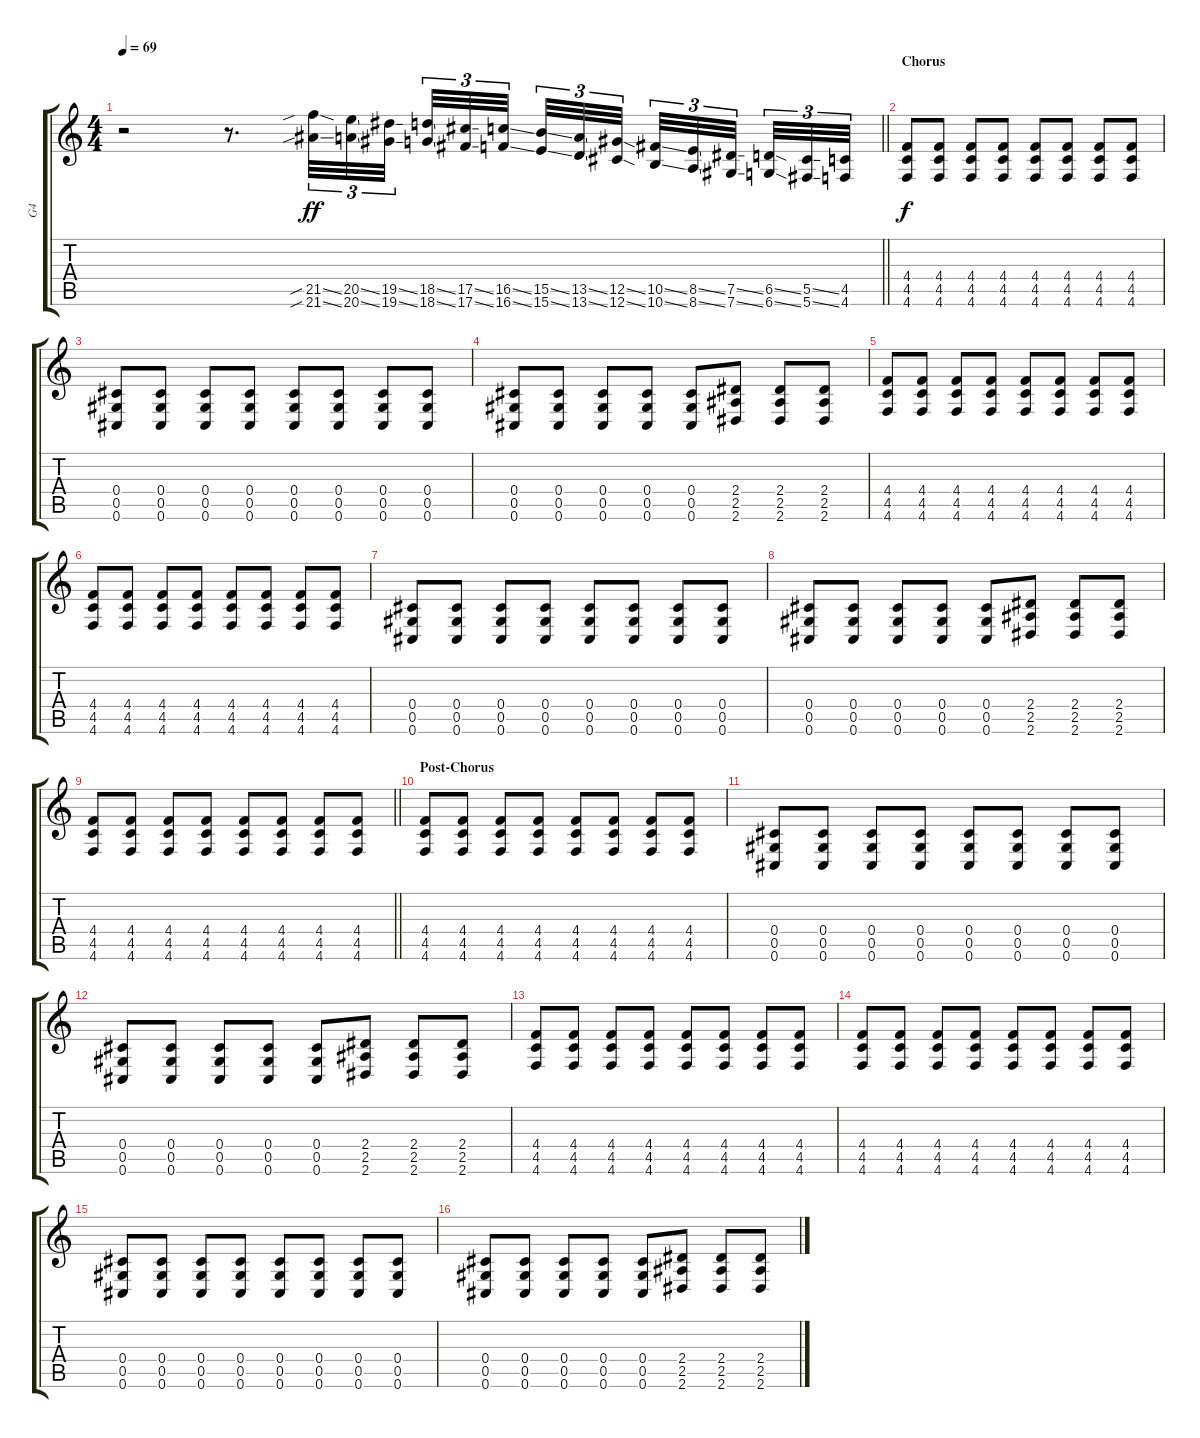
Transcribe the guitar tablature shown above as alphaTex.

\track ("G4" "G4") {instrument distortionguitar}
\staff {score tabs}
\tuning (Eb4 Bb3 Gb3 Db3 Ab2 Db2) {hide}
\ts (4 4)
\tempo 69
\clef g2
\barLineRight lightlight
\ks c
r.2{dy f} r.8{d} (21.5{sib ss} 21.6{sib ss}).32{tu (3 2) dy ff} (20.5{ss} 20.6{ss}).32{tu (3 2)} (19.5{ss} 19.6{ss}).32{tu (3 2)} (18.5{ss} 18.6{ss}).32{tu (3 2)} (17.5{ss} 17.6{ss}).32{tu (3 2)} (16.5{ss} 16.6{ss}).32{tu (3 2) beam splitsecondary} (15.5{ss} 15.6{ss}).32{tu (3 2)} (13.5{ss} 13.6{ss}).32{tu (3 2)} (12.5{ss} 12.6{ss}).32{tu (3 2) beam splitsecondary} (10.5{ss} 10.6{ss}).32{tu (3 2)} (8.5{ss} 8.6{ss}).32{tu (3 2)} (7.5{ss} 7.6{ss}).32{tu (3 2) beam splitsecondary} (6.5{ss} 6.6{ss}).32{tu (3 2)} (5.5{ss} 5.6{ss}).32{tu (3 2)} (4.5 4.6).32{tu (3 2)} |
\section ("" "Chorus")
(4.4 4.5 4.6).8{dy f} (4.4 4.5 4.6).8 (4.4 4.5 4.6).8 (4.4 4.5 4.6).8 (4.4 4.5 4.6).8 (4.4 4.5 4.6).8 (4.4 4.5 4.6).8 (4.4 4.5 4.6).8 |
(0.4 0.5 0.6).8 (0.4 0.5 0.6).8 (0.4 0.5 0.6).8 (0.4 0.5 0.6).8 (0.4 0.5 0.6).8 (0.4 0.5 0.6).8 (0.4 0.5 0.6).8 (0.4 0.5 0.6).8 |
(0.4 0.5 0.6).8 (0.4 0.5 0.6).8 (0.4 0.5 0.6).8 (0.4 0.5 0.6).8 (0.4 0.5 0.6).8 (2.4 2.5 2.6).8 (2.4 2.5 2.6).8 (2.4 2.5 2.6).8 |
(4.4 4.5 4.6).8 (4.4 4.5 4.6).8 (4.4 4.5 4.6).8 (4.4 4.5 4.6).8 (4.4 4.5 4.6).8 (4.4 4.5 4.6).8 (4.4 4.5 4.6).8 (4.4 4.5 4.6).8 |
(4.4 4.5 4.6).8 (4.4 4.5 4.6).8 (4.4 4.5 4.6).8 (4.4 4.5 4.6).8 (4.4 4.5 4.6).8 (4.4 4.5 4.6).8 (4.4 4.5 4.6).8 (4.4 4.5 4.6).8 |
(0.4 0.5 0.6).8 (0.4 0.5 0.6).8 (0.4 0.5 0.6).8 (0.4 0.5 0.6).8 (0.4 0.5 0.6).8 (0.4 0.5 0.6).8 (0.4 0.5 0.6).8 (0.4 0.5 0.6).8 |
(0.4 0.5 0.6).8 (0.4 0.5 0.6).8 (0.4 0.5 0.6).8 (0.4 0.5 0.6).8 (0.4 0.5 0.6).8 (2.4 2.5 2.6).8 (2.4 2.5 2.6).8 (2.4 2.5 2.6).8 |
\barLineRight lightlight
(4.4 4.5 4.6).8 (4.4 4.5 4.6).8 (4.4 4.5 4.6).8 (4.4 4.5 4.6).8 (4.4 4.5 4.6).8 (4.4 4.5 4.6).8 (4.4 4.5 4.6).8 (4.4 4.5 4.6).8 |
\section ("" "Post-Chorus")
(4.4 4.5 4.6).8 (4.4 4.5 4.6).8 (4.4 4.5 4.6).8 (4.4 4.5 4.6).8 (4.4 4.5 4.6).8 (4.4 4.5 4.6).8 (4.4 4.5 4.6).8 (4.4 4.5 4.6).8 |
(0.4 0.5 0.6).8 (0.4 0.5 0.6).8 (0.4 0.5 0.6).8 (0.4 0.5 0.6).8 (0.4 0.5 0.6).8 (0.4 0.5 0.6).8 (0.4 0.5 0.6).8 (0.4 0.5 0.6).8 |
(0.4 0.5 0.6).8 (0.4 0.5 0.6).8 (0.4 0.5 0.6).8 (0.4 0.5 0.6).8 (0.4 0.5 0.6).8 (2.4 2.5 2.6).8 (2.4 2.5 2.6).8 (2.4 2.5 2.6).8 |
(4.4 4.5 4.6).8 (4.4 4.5 4.6).8 (4.4 4.5 4.6).8 (4.4 4.5 4.6).8 (4.4 4.5 4.6).8 (4.4 4.5 4.6).8 (4.4 4.5 4.6).8 (4.4 4.5 4.6).8 |
(4.4 4.5 4.6).8 (4.4 4.5 4.6).8 (4.4 4.5 4.6).8 (4.4 4.5 4.6).8 (4.4 4.5 4.6).8 (4.4 4.5 4.6).8 (4.4 4.5 4.6).8 (4.4 4.5 4.6).8 |
(0.4 0.5 0.6).8 (0.4 0.5 0.6).8 (0.4 0.5 0.6).8 (0.4 0.5 0.6).8 (0.4 0.5 0.6).8 (0.4 0.5 0.6).8 (0.4 0.5 0.6).8 (0.4 0.5 0.6).8 |
(0.4 0.5 0.6).8 (0.4 0.5 0.6).8 (0.4 0.5 0.6).8 (0.4 0.5 0.6).8 (0.4 0.5 0.6).8 (2.4 2.5 2.6).8 (2.4 2.5 2.6).8 (2.4 2.5 2.6).8
